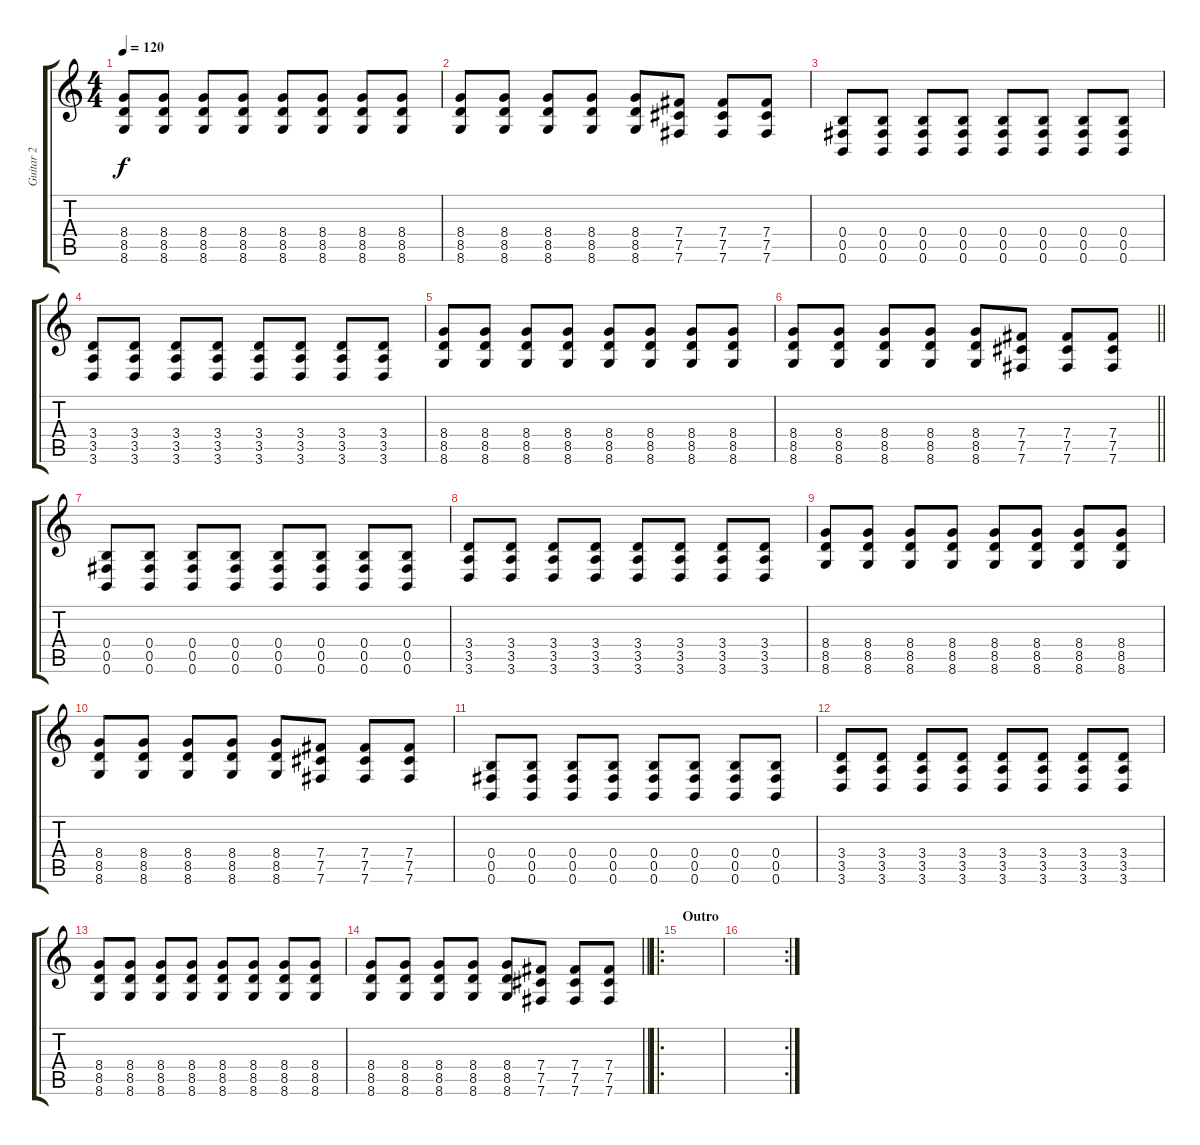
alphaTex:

\track ("Guitar 2" "Guitar 2") {instrument distortionguitar}
\staff {score tabs}
\tuning (B3 Ab3 E3 B2 Gb2 B1) {hide}
\ts (4 4)
\tempo 120
\clef g2
\ks c
(8.4 8.5 8.6).8{dy f} (8.4 8.5 8.6).8 (8.4 8.5 8.6).8 (8.4 8.5 8.6).8 (8.4 8.5 8.6).8 (8.4 8.5 8.6).8 (8.4 8.5 8.6).8 (8.4 8.5 8.6).8 |
(8.4 8.5 8.6).8 (8.4 8.5 8.6).8 (8.4 8.5 8.6).8 (8.4 8.5 8.6).8 (8.4 8.5 8.6).8 (7.4 7.5 7.6).8 (7.4 7.5 7.6).8 (7.4 7.5 7.6).8 |
(0.4 0.5 0.6).8 (0.4 0.5 0.6).8 (0.4 0.5 0.6).8 (0.4 0.5 0.6).8 (0.4 0.5 0.6).8 (0.4 0.5 0.6).8 (0.4 0.5 0.6).8 (0.4 0.5 0.6).8 |
(3.4 3.5 3.6).8 (3.4 3.5 3.6).8 (3.4 3.5 3.6).8 (3.4 3.5 3.6).8 (3.4 3.5 3.6).8 (3.4 3.5 3.6).8 (3.4 3.5 3.6).8 (3.4 3.5 3.6).8 |
(8.4 8.5 8.6).8 (8.4 8.5 8.6).8 (8.4 8.5 8.6).8 (8.4 8.5 8.6).8 (8.4 8.5 8.6).8 (8.4 8.5 8.6).8 (8.4 8.5 8.6).8 (8.4 8.5 8.6).8 |
\barLineRight lightlight
(8.4 8.5 8.6).8 (8.4 8.5 8.6).8 (8.4 8.5 8.6).8 (8.4 8.5 8.6).8 (8.4 8.5 8.6).8 (7.4 7.5 7.6).8 (7.4 7.5 7.6).8 (7.4 7.5 7.6).8 |
(0.4 0.5 0.6).8 (0.4 0.5 0.6).8 (0.4 0.5 0.6).8 (0.4 0.5 0.6).8 (0.4 0.5 0.6).8 (0.4 0.5 0.6).8 (0.4 0.5 0.6).8 (0.4 0.5 0.6).8 |
(3.4 3.5 3.6).8 (3.4 3.5 3.6).8 (3.4 3.5 3.6).8 (3.4 3.5 3.6).8 (3.4 3.5 3.6).8 (3.4 3.5 3.6).8 (3.4 3.5 3.6).8 (3.4 3.5 3.6).8 |
(8.4 8.5 8.6).8 (8.4 8.5 8.6).8 (8.4 8.5 8.6).8 (8.4 8.5 8.6).8 (8.4 8.5 8.6).8 (8.4 8.5 8.6).8 (8.4 8.5 8.6).8 (8.4 8.5 8.6).8 |
(8.4 8.5 8.6).8 (8.4 8.5 8.6).8 (8.4 8.5 8.6).8 (8.4 8.5 8.6).8 (8.4 8.5 8.6).8 (7.4 7.5 7.6).8 (7.4 7.5 7.6).8 (7.4 7.5 7.6).8 |
(0.4 0.5 0.6).8 (0.4 0.5 0.6).8 (0.4 0.5 0.6).8 (0.4 0.5 0.6).8 (0.4 0.5 0.6).8 (0.4 0.5 0.6).8 (0.4 0.5 0.6).8 (0.4 0.5 0.6).8 |
(3.4 3.5 3.6).8 (3.4 3.5 3.6).8 (3.4 3.5 3.6).8 (3.4 3.5 3.6).8 (3.4 3.5 3.6).8 (3.4 3.5 3.6).8 (3.4 3.5 3.6).8 (3.4 3.5 3.6).8 |
(8.4 8.5 8.6).8 (8.4 8.5 8.6).8 (8.4 8.5 8.6).8 (8.4 8.5 8.6).8 (8.4 8.5 8.6).8 (8.4 8.5 8.6).8 (8.4 8.5 8.6).8 (8.4 8.5 8.6).8 |
\barLineRight lightlight
(8.4 8.5 8.6).8 (8.4 8.5 8.6).8 (8.4 8.5 8.6).8 (8.4 8.5 8.6).8 (8.4 8.5 8.6).8 (7.4 7.5 7.6).8 (7.4 7.5 7.6).8 (7.4 7.5 7.6).8 |
\ro
\section ("" "Outro")
|
\rc 2
